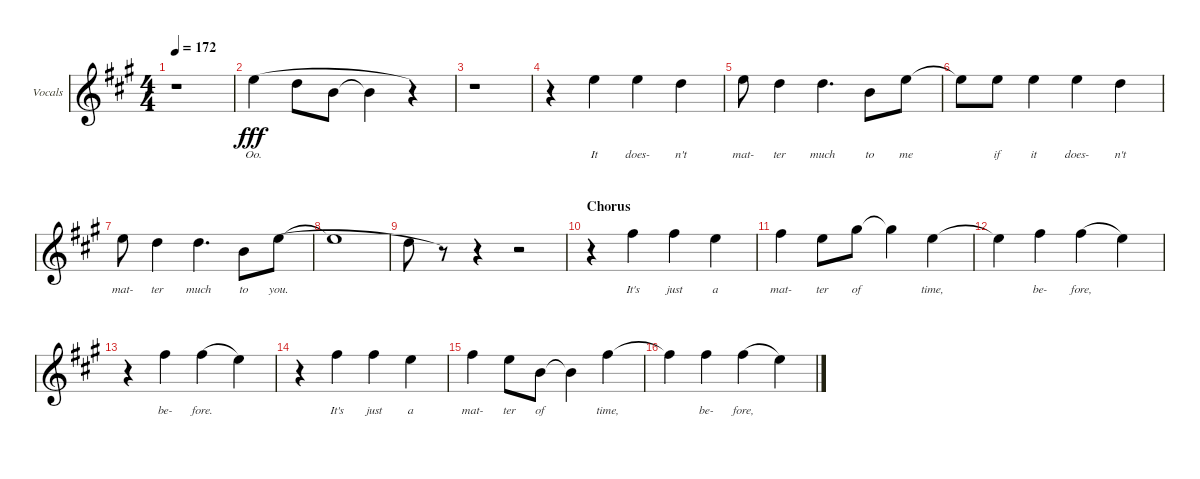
\defaultSystemsLayout 4
\bracketExtendMode groupsimilarinstruments
\firstSystemTrackNameOrientation horizontal
\otherSystemsTrackNameOrientation horizontal
\track ("Vocals" "Vocals") {instrument distortionguitar}
\staff {score}
\tuning (E4 B3 G3 D3 A2 E2)
\ts (4 4)
\tempo 172
\clef g2
\scale
0.333333
\ks a
r.1{dy fff} |
\scale
0.333333 0.1.4{lyrics (0 "Oo.") lyrics (1 "") lyrics (2 "") lyrics (3 "") lyrics (4 "") legatoorigin} 3.2.8{lyrics (0 "") lyrics (1 "") lyrics (2 "") lyrics (3 "") lyrics (4 "") legatoorigin} 0.2.8{lyrics (0 "") lyrics (1 "") lyrics (2 "") lyrics (3 "") lyrics (4 "") legatoorigin} 0.2{t}.4{lyrics (0 "") lyrics (1 "") lyrics (2 "") lyrics (3 "") lyrics (4 "") legatoorigin} r.4 |
\scale
0.333333 r.1 |
\scale
0.333333 r.4 0.1.4{lyrics (0 "It") lyrics (1 "") lyrics (2 "") lyrics (3 "") lyrics (4 "")} 0.1.4{lyrics (0 "does-") lyrics (1 "") lyrics (2 "") lyrics (3 "") lyrics (4 "")} 3.2.4{lyrics (0 "n't") lyrics (1 "") lyrics (2 "") lyrics (3 "") lyrics (4 "")} |
\scale
0.333333 0.1.8{lyrics (0 "mat-") lyrics (1 "") lyrics (2 "") lyrics (3 "") lyrics (4 "")} 3.2.4{lyrics (0 "ter") lyrics (1 "") lyrics (2 "") lyrics (3 "") lyrics (4 "")} 3.2.4{d lyrics (0 "much") lyrics (1 "") lyrics (2 "") lyrics (3 "") lyrics (4 "")} 0.2.8{lyrics (0 "to") lyrics (1 "") lyrics (2 "") lyrics (3 "") lyrics (4 "")} 0.1.8{lyrics (0 "me") lyrics (1 "") lyrics (2 "") lyrics (3 "") lyrics (4 "")} |
\scale
0.333333 0.1{t}.8{lyrics (0 "") lyrics (1 "") lyrics (2 "") lyrics (3 "") lyrics (4 "")} 0.1.8{lyrics (0 "if") lyrics (1 "") lyrics (2 "") lyrics (3 "") lyrics (4 "")} 0.1.4{lyrics (0 "it") lyrics (1 "") lyrics (2 "") lyrics (3 "") lyrics (4 "")} 0.1.4{lyrics (0 "does-") lyrics (1 "") lyrics (2 "") lyrics (3 "") lyrics (4 "")} 3.2.4{lyrics (0 "n't") lyrics (1 "") lyrics (2 "") lyrics (3 "") lyrics (4 "")} |
\scale
0.333333 0.1.8{lyrics (0 "mat-") lyrics (1 "") lyrics (2 "") lyrics (3 "") lyrics (4 "")} 3.2.4{lyrics (0 "ter") lyrics (1 "") lyrics (2 "") lyrics (3 "") lyrics (4 "")} 3.2.4{d lyrics (0 "much") lyrics (1 "") lyrics (2 "") lyrics (3 "") lyrics (4 "")} 0.2.8{lyrics (0 "to") lyrics (1 "") lyrics (2 "") lyrics (3 "") lyrics (4 "")} 0.1.8{lyrics (0 "you.") lyrics (1 "") lyrics (2 "") lyrics (3 "") lyrics (4 "") legatoorigin} |
\scale
0.333333 0.1{t}.1{lyrics (0 "") lyrics (1 "") lyrics (2 "") lyrics (3 "") lyrics (4 "") legatoorigin} |
\scale
0.333333 3.2.8{lyrics (0 "") lyrics (1 "") lyrics (2 "") lyrics (3 "") lyrics (4 "") legatoorigin} r.8 r.4 r.2 |
\section ("" "Chorus")
\scale
0.333333 r.4 2.1.4{lyrics (0 "It's") lyrics (1 "") lyrics (2 "") lyrics (3 "") lyrics (4 "")} 2.1.4{lyrics (0 "just") lyrics (1 "") lyrics (2 "") lyrics (3 "") lyrics (4 "")} 0.1.4{lyrics (0 "a") lyrics (1 "") lyrics (2 "") lyrics (3 "") lyrics (4 "")} |
\scale
0.333333 2.1.4{lyrics (0 "mat-") lyrics (1 "") lyrics (2 "") lyrics (3 "") lyrics (4 "")} 0.1.8{lyrics (0 "ter") lyrics (1 "") lyrics (2 "") lyrics (3 "") lyrics (4 "")} 4.1.8{lyrics (0 "of") lyrics (1 "") lyrics (2 "") lyrics (3 "") lyrics (4 "")} 4.1{t}.4{lyrics (0 "") lyrics (1 "") lyrics (2 "") lyrics (3 "") lyrics (4 "")} 0.1.4{lyrics (0 "time,") lyrics (1 "") lyrics (2 "") lyrics (3 "") lyrics (4 "")} |
\scale
0.333333 0.1{t}.4{lyrics (0 "") lyrics (1 "") lyrics (2 "") lyrics (3 "") lyrics (4 "")} 2.1.4{lyrics (0 "be-") lyrics (1 "") lyrics (2 "") lyrics (3 "") lyrics (4 "")} 2.1.4{lyrics (0 "fore,") lyrics (1 "") lyrics (2 "") lyrics (3 "") lyrics (4 "") legatoorigin} 0.1.4{lyrics (0 "") lyrics (1 "") lyrics (2 "") lyrics (3 "") lyrics (4 "")} |
\scale
0.333333 r.4 2.1.4{lyrics (0 "be-") lyrics (1 "") lyrics (2 "") lyrics (3 "") lyrics (4 "")} 2.1.4{lyrics (0 "fore.") lyrics (1 "") lyrics (2 "") lyrics (3 "") lyrics (4 "") legatoorigin} 0.1.4{lyrics (0 "") lyrics (1 "") lyrics (2 "") lyrics (3 "") lyrics (4 "")} |
\scale
0.333333 r.4 2.1.4{lyrics (0 "It's") lyrics (1 "") lyrics (2 "") lyrics (3 "") lyrics (4 "")} 2.1.4{lyrics (0 "just") lyrics (1 "") lyrics (2 "") lyrics (3 "") lyrics (4 "")} 0.1.4{lyrics (0 "a") lyrics (1 "") lyrics (2 "") lyrics (3 "") lyrics (4 "")} |
\scale
0.333333 2.1.4{lyrics (0 "mat-") lyrics (1 "") lyrics (2 "") lyrics (3 "") lyrics (4 "")} 0.1.8{lyrics (0 "ter") lyrics (1 "") lyrics (2 "") lyrics (3 "") lyrics (4 "")} 0.2.8{lyrics (0 "of") lyrics (1 "") lyrics (2 "") lyrics (3 "") lyrics (4 "")} 0.2{t}.4{lyrics (0 "") lyrics (1 "") lyrics (2 "") lyrics (3 "") lyrics (4 "")} 2.1.4{lyrics (0 "time,") lyrics (1 "") lyrics (2 "") lyrics (3 "") lyrics (4 "")} |
\scale
0.333333 2.1{t}.4{lyrics (0 "") lyrics (1 "") lyrics (2 "") lyrics (3 "") lyrics (4 "")} 2.1.4{lyrics (0 "be-") lyrics (1 "") lyrics (2 "") lyrics (3 "") lyrics (4 "")} 2.1.4{lyrics (0 "fore,") lyrics (1 "") lyrics (2 "") lyrics (3 "") lyrics (4 "") legatoorigin} 0.1.4{lyrics (0 "") lyrics (1 "") lyrics (2 "") lyrics (3 "") lyrics (4 "")}
